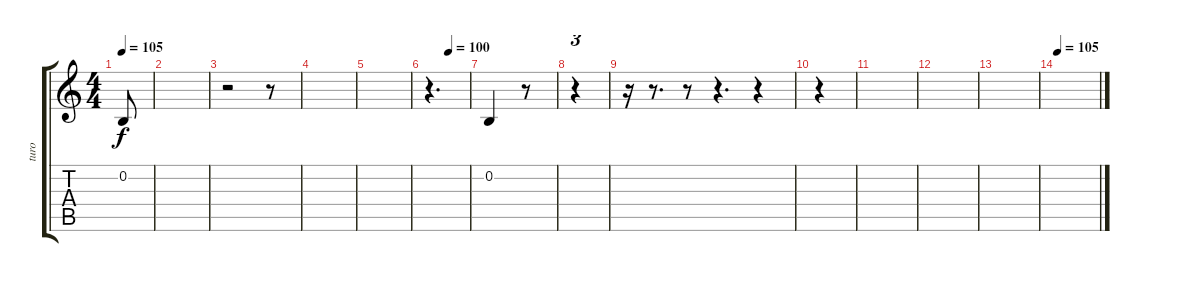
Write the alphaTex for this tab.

\track ("turo" "turo") {instrument synthvoice}
\staff {score tabs}
\tuning (E4 B3 G3 D3 A2 E2) {hide}
\ts (4 4)
\tempo 105
\clef g2
\ks c
0.2.8{dy f} |
|
r.2 r.8 |
|
|
\tempo (100 0.5)
r.4{d balance 13} |
0.2.4 r.8 |
r.4{tu (3 2)} |
r.16 r.8{d} r.8 r.4{d} r.4{balance 8} |
r.4 |
|
|
|
\tempo 105
